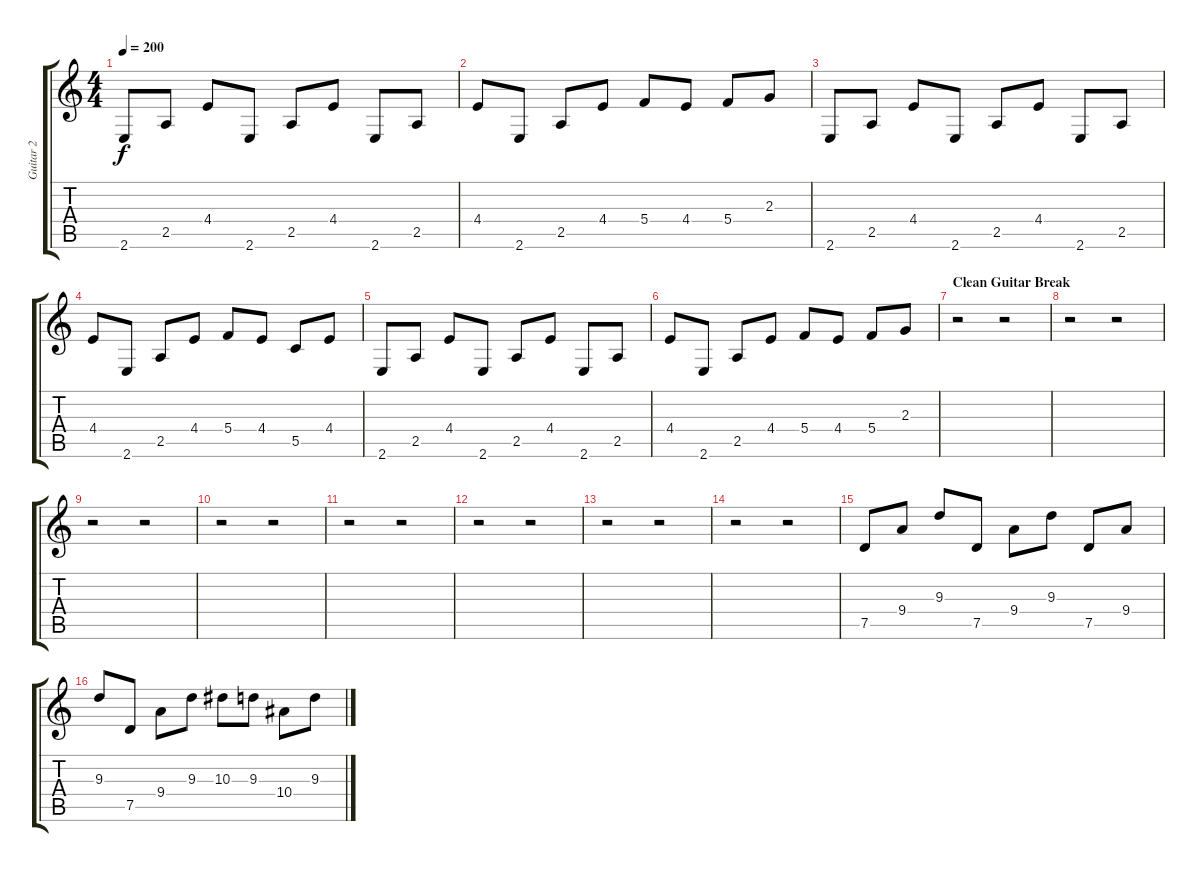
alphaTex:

\track ("Guitar 2" "Guitar 2") {instrument distortionguitar}
\staff {score tabs}
\tuning (D4 A3 F3 C3 G2 D2) {hide}
\ts (4 4)
\tempo 200
\clef g2
\ks c
2.6.8{dy f} 2.5.8 4.4.8 2.6.8 2.5.8 4.4.8 2.6.8 2.5.8 |
4.4.8 2.6.8 2.5.8 4.4.8 5.4.8 4.4.8 5.4.8 2.3.8 |
2.6.8 2.5.8 4.4.8 2.6.8 2.5.8 4.4.8 2.6.8 2.5.8 |
4.4.8 2.6.8 2.5.8 4.4.8 5.4.8 4.4.8 5.5.8 4.4.8 |
2.6.8 2.5.8 4.4.8 2.6.8 2.5.8 4.4.8 2.6.8 2.5.8 |
4.4.8 2.6.8 2.5.8 4.4.8 5.4.8 4.4.8 5.4.8 2.3.8 |
\section ("" "Clean Guitar Break")
r.2 r.2 |
r.2 r.2 |
r.2 r.2 |
r.2 r.2 |
r.2 r.2 |
r.2 r.2 |
r.2 r.2 |
r.2 r.2 |
7.5.8{volume 7 balance 16 instrument distortionguitar} 9.4.8 9.3.8 7.5.8 9.4.8 9.3.8 7.5.8 9.4.8 |
9.3.8 7.5.8 9.4.8 9.3.8 10.3.8 9.3.8 10.4.8 9.3.8
